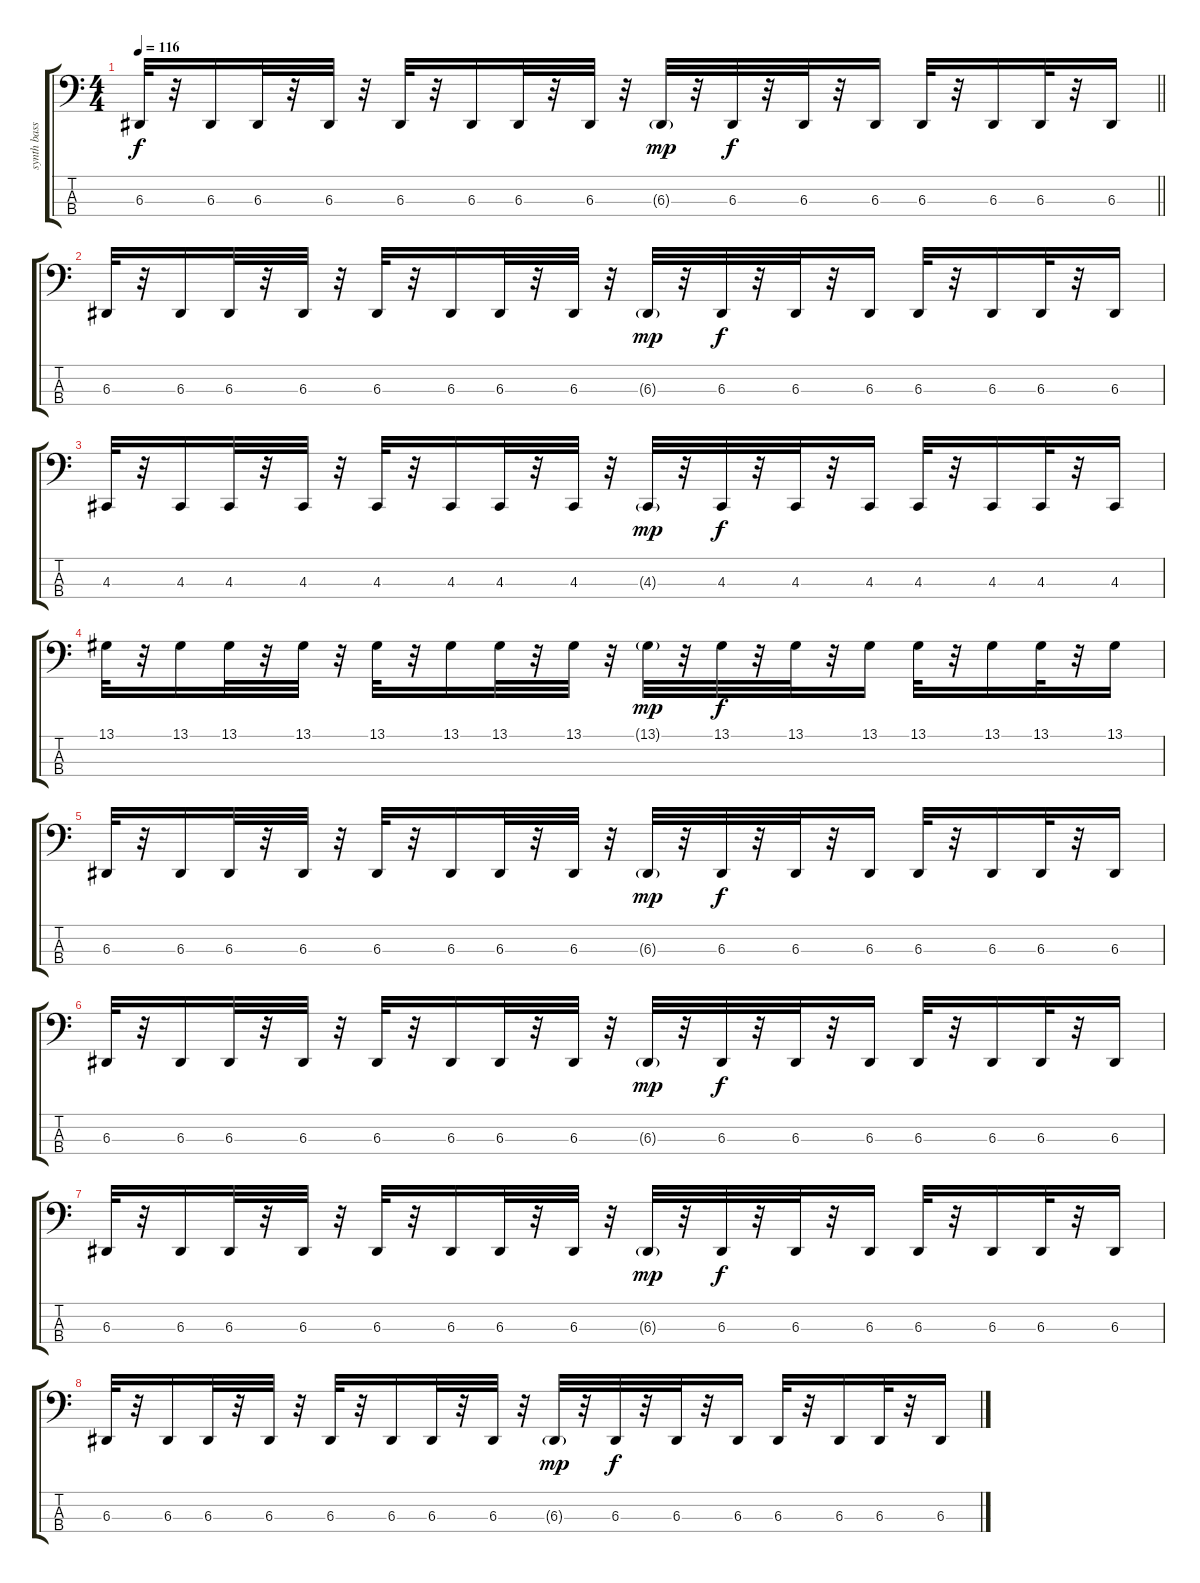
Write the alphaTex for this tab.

\track ("synth bass" "synth bass") {instrument lead8bassandlead}
\staff {score tabs}
\tuning (G2 D2 A1 E1) {hide}
\ts (4 4)
\tempo 116
\clef f4
\barLineRight lightlight
\ks c
6.3.32{dy f} r.32 6.3.16 6.3.32 r.32 6.3.32 r.32 6.3.32 r.32 6.3.16 6.3.32 r.32 6.3.32 r.32 6.3{g}.32{dy mp} r.32 6.3.32{dy f} r.32 6.3.32 r.32 6.3.16 6.3.32 r.32 6.3.16 6.3.32 r.32 6.3.16 |
6.3.32 r.32 6.3.16 6.3.32 r.32 6.3.32 r.32 6.3.32 r.32 6.3.16 6.3.32 r.32 6.3.32 r.32 6.3{g}.32{dy mp} r.32 6.3.32{dy f} r.32 6.3.32 r.32 6.3.16 6.3.32 r.32 6.3.16 6.3.32 r.32 6.3.16 |
4.3.32 r.32 4.3.16 4.3.32 r.32 4.3.32 r.32 4.3.32 r.32 4.3.16 4.3.32 r.32 4.3.32 r.32 4.3{g}.32{dy mp} r.32 4.3.32{dy f} r.32 4.3.32 r.32 4.3.16 4.3.32 r.32 4.3.16 4.3.32 r.32 4.3.16 |
13.1.32 r.32 13.1.16 13.1.32 r.32 13.1.32 r.32 13.1.32 r.32 13.1.16 13.1.32 r.32 13.1.32 r.32 13.1{g}.32{dy mp} r.32 13.1.32{dy f} r.32 13.1.32 r.32 13.1.16 13.1.32 r.32 13.1.16 13.1.32 r.32 13.1.16 |
6.3.32 r.32 6.3.16 6.3.32 r.32 6.3.32 r.32 6.3.32 r.32 6.3.16 6.3.32 r.32 6.3.32 r.32 6.3{g}.32{dy mp} r.32 6.3.32{dy f} r.32 6.3.32 r.32 6.3.16 6.3.32 r.32 6.3.16 6.3.32 r.32 6.3.16 |
6.3.32 r.32 6.3.16 6.3.32 r.32 6.3.32 r.32 6.3.32 r.32 6.3.16 6.3.32 r.32 6.3.32 r.32 6.3{g}.32{dy mp} r.32 6.3.32{dy f} r.32 6.3.32 r.32 6.3.16 6.3.32 r.32 6.3.16 6.3.32 r.32 6.3.16 |
6.3.32 r.32 6.3.16 6.3.32 r.32 6.3.32 r.32 6.3.32 r.32 6.3.16 6.3.32 r.32 6.3.32 r.32 6.3{g}.32{dy mp} r.32 6.3.32{dy f} r.32 6.3.32 r.32 6.3.16 6.3.32 r.32 6.3.16 6.3.32 r.32 6.3.16 |
6.3.32 r.32 6.3.16 6.3.32 r.32 6.3.32 r.32 6.3.32 r.32 6.3.16 6.3.32 r.32 6.3.32 r.32 6.3{g}.32{dy mp} r.32 6.3.32{dy f} r.32 6.3.32 r.32 6.3.16 6.3.32 r.32 6.3.16 6.3.32 r.32 6.3.16
